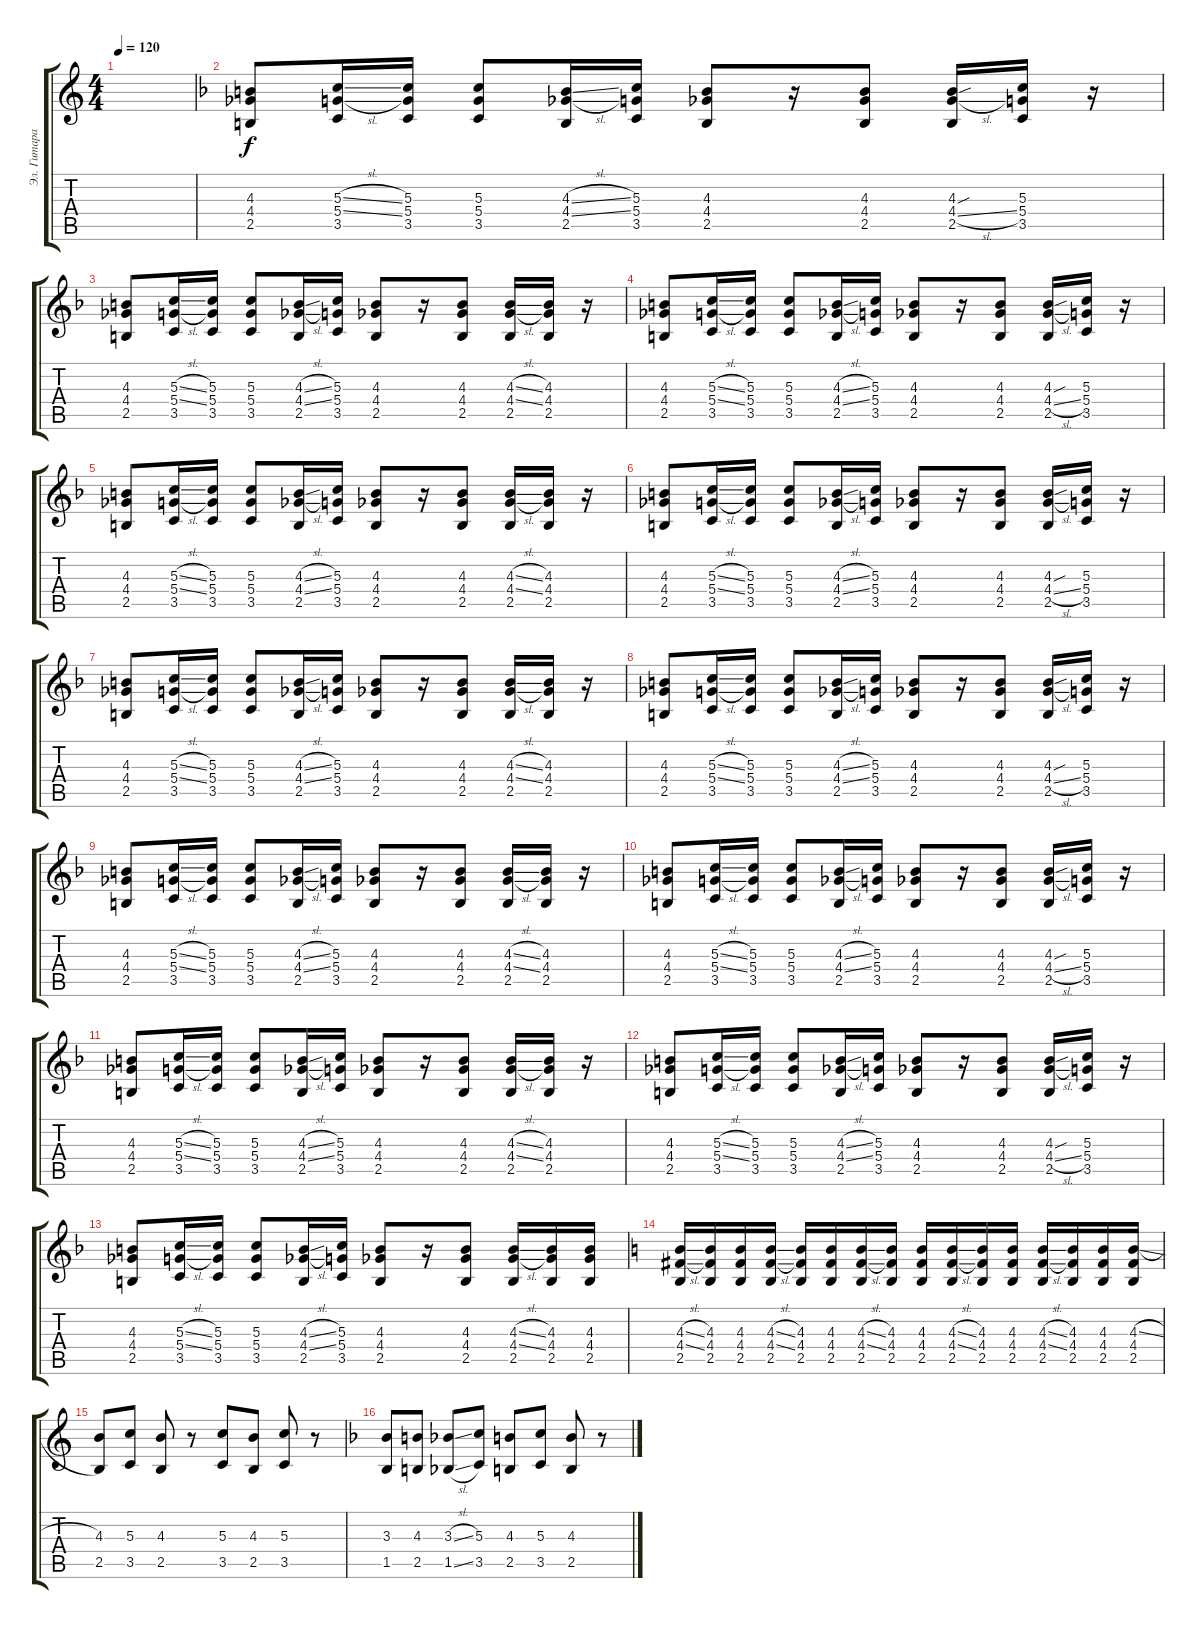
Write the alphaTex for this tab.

\track ("Эл. Гитара" "Эл. Гитара") {instrument distortionguitar}
\staff {score tabs}
\tuning (E4 B3 G3 D3 A2 E2) {hide}
\ts (4 4)
\tempo 120
\clef g2
\ks c
|
\ks dminor
(4.3 4.4 2.5).8 (5.3{sl} 5.4{sl} 3.5).16 (5.3 5.4 3.5).16 (5.3 5.4 3.5).8 (4.3{sl} 4.4{sl} 2.5).16 (5.3 5.4 3.5).16 (4.3 4.4 2.5).8 r.16 (4.3 4.4 2.5).8 (4.3{sou} 4.4{sl} 2.5).16 (5.3 5.4 3.5).16 r.16 |
(4.3 4.4 2.5).8 (5.3{sl} 5.4{sl} 3.5).16 (5.3 5.4 3.5).16 (5.3 5.4 3.5).8 (4.3{sl} 4.4{sl} 2.5).16 (5.3 5.4 3.5).16 (4.3 4.4 2.5).8 r.16 (4.3 4.4 2.5).8 (4.3{sl} 4.4{sl} 2.5).16 (4.3 4.4 2.5).16 r.16 |
(4.3 4.4 2.5).8 (5.3{sl} 5.4{sl} 3.5).16 (5.3 5.4 3.5).16 (5.3 5.4 3.5).8 (4.3{sl} 4.4{sl} 2.5).16 (5.3 5.4 3.5).16 (4.3 4.4 2.5).8 r.16 (4.3 4.4 2.5).8 (4.3{sou} 4.4{sl} 2.5).16 (5.3 5.4 3.5).16 r.16 |
(4.3 4.4 2.5).8 (5.3{sl} 5.4{sl} 3.5).16 (5.3 5.4 3.5).16 (5.3 5.4 3.5).8 (4.3{sl} 4.4{sl} 2.5).16 (5.3 5.4 3.5).16 (4.3 4.4 2.5).8 r.16 (4.3 4.4 2.5).8 (4.3{sl} 4.4{sl} 2.5).16 (4.3 4.4 2.5).16 r.16 |
(4.3 4.4 2.5).8 (5.3{sl} 5.4{sl} 3.5).16 (5.3 5.4 3.5).16 (5.3 5.4 3.5).8 (4.3{sl} 4.4{sl} 2.5).16 (5.3 5.4 3.5).16 (4.3 4.4 2.5).8 r.16 (4.3 4.4 2.5).8 (4.3{sou} 4.4{sl} 2.5).16 (5.3 5.4 3.5).16 r.16 |
(4.3 4.4 2.5).8 (5.3{sl} 5.4{sl} 3.5).16 (5.3 5.4 3.5).16 (5.3 5.4 3.5).8 (4.3{sl} 4.4{sl} 2.5).16 (5.3 5.4 3.5).16 (4.3 4.4 2.5).8 r.16 (4.3 4.4 2.5).8 (4.3{sl} 4.4{sl} 2.5).16 (4.3 4.4 2.5).16 r.16 |
(4.3 4.4 2.5).8 (5.3{sl} 5.4{sl} 3.5).16 (5.3 5.4 3.5).16 (5.3 5.4 3.5).8 (4.3{sl} 4.4{sl} 2.5).16 (5.3 5.4 3.5).16 (4.3 4.4 2.5).8 r.16 (4.3 4.4 2.5).8 (4.3{sou} 4.4{sl} 2.5).16 (5.3 5.4 3.5).16 r.16 |
(4.3 4.4 2.5).8 (5.3{sl} 5.4{sl} 3.5).16 (5.3 5.4 3.5).16 (5.3 5.4 3.5).8 (4.3{sl} 4.4{sl} 2.5).16 (5.3 5.4 3.5).16 (4.3 4.4 2.5).8 r.16 (4.3 4.4 2.5).8 (4.3{sl} 4.4{sl} 2.5).16 (4.3 4.4 2.5).16 r.16 |
(4.3 4.4 2.5).8 (5.3{sl} 5.4{sl} 3.5).16 (5.3 5.4 3.5).16 (5.3 5.4 3.5).8 (4.3{sl} 4.4{sl} 2.5).16 (5.3 5.4 3.5).16 (4.3 4.4 2.5).8 r.16 (4.3 4.4 2.5).8 (4.3{sou} 4.4{sl} 2.5).16 (5.3 5.4 3.5).16 r.16 |
(4.3 4.4 2.5).8 (5.3{sl} 5.4{sl} 3.5).16 (5.3 5.4 3.5).16 (5.3 5.4 3.5).8 (4.3{sl} 4.4{sl} 2.5).16 (5.3 5.4 3.5).16 (4.3 4.4 2.5).8 r.16 (4.3 4.4 2.5).8 (4.3{sl} 4.4{sl} 2.5).16 (4.3 4.4 2.5).16 r.16 |
(4.3 4.4 2.5).8 (5.3{sl} 5.4{sl} 3.5).16 (5.3 5.4 3.5).16 (5.3 5.4 3.5).8 (4.3{sl} 4.4{sl} 2.5).16 (5.3 5.4 3.5).16 (4.3 4.4 2.5).8 r.16 (4.3 4.4 2.5).8 (4.3{sou} 4.4{sl} 2.5).16 (5.3 5.4 3.5).16 r.16 |
(4.3 4.4 2.5).8 (5.3{sl} 5.4{sl} 3.5).16 (5.3 5.4 3.5).16 (5.3 5.4 3.5).8 (4.3{sl} 4.4{sl} 2.5).16 (5.3 5.4 3.5).16 (4.3 4.4 2.5).8 r.16 (4.3 4.4 2.5).8 (4.3{sl} 4.4{sl} 2.5).16 (4.3 4.4 2.5).16 (4.3 4.4 2.5).16 |
\ks c
(4.3{sl} 4.4{sl} 2.5).16 (4.3 4.4 2.5).16 (4.3 4.4 2.5).16 (4.3{sl} 4.4{sl} 2.5).16 (4.3 4.4 2.5).16 (4.3 4.4 2.5).16 (4.3{sl} 4.4{sl} 2.5).16 (4.3 4.4 2.5).16 (4.3 4.4 2.5).16 (4.3{sl} 4.4{sl} 2.5).16 (4.3 4.4 2.5).16 (4.3 4.4 2.5).16 (4.3{sl} 4.4{sl} 2.5).16 (4.3 4.4 2.5).16 (4.3 4.4 2.5).16 (4.3{sl} 4.4 2.5).16 |
(4.3 2.5).8 (5.3 3.5).8 (4.3 2.5).8 r.8 (5.3 3.5).8 (4.3 2.5).8 (5.3 3.5).8 r.8 |
\ks dminor
(3.3 1.5).8 (4.3 2.5).8 (3.3{sl} 1.5{sl}).8 (5.3 3.5).8 (4.3 2.5).8 (5.3 3.5).8 (4.3 2.5).8 r.8
